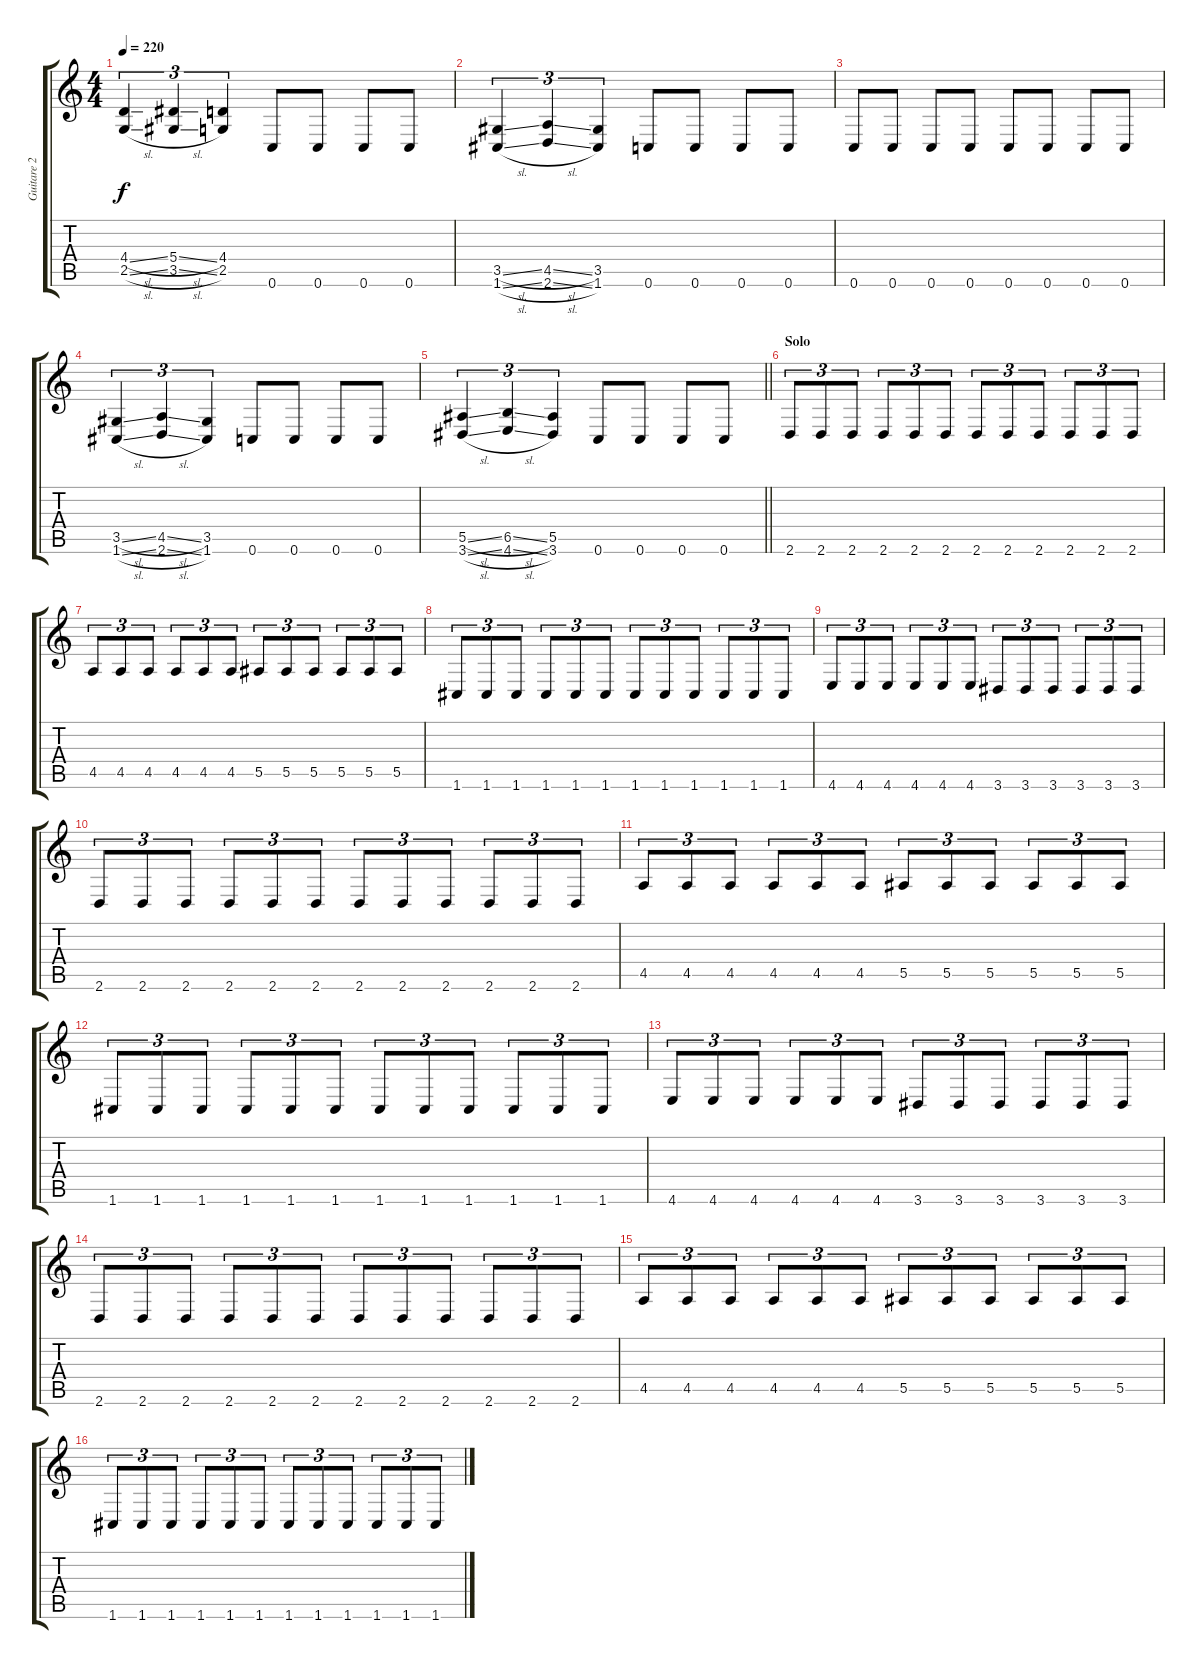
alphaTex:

\track ("Guitare 2" "Guitare 2") {instrument overdrivenguitar}
\staff {score tabs}
\tuning (C4 G3 Eb3 Bb2 F2 C2) {hide}
\ts (4 4)
\tempo 220
\clef g2
\ks c
(4.4{sl} 2.5{sl}).4{tu (3 2) dy f} (5.4{sl} 3.5{sl}).4{tu (3 2)} (4.4 2.5).4{tu (3 2)} 0.6.8 0.6.8 0.6.8 0.6.8 |
(3.5{sl} 1.6{sl}).4{tu (3 2)} (4.5{sl} 2.6{sl}).4{tu (3 2)} (3.5 1.6).4{tu (3 2)} 0.6.8 0.6.8 0.6.8 0.6.8 |
0.6.8 0.6.8 0.6.8 0.6.8 0.6.8 0.6.8 0.6.8 0.6.8 |
(3.5{sl} 1.6{sl}).4{tu (3 2)} (4.5{sl} 2.6{sl}).4{tu (3 2)} (3.5 1.6).4{tu (3 2)} 0.6.8 0.6.8 0.6.8 0.6.8 |
\barLineRight lightlight
(5.5{sl} 3.6{sl}).4{tu (3 2)} (6.5{sl} 4.6{sl}).4{tu (3 2)} (5.5 3.6).4{tu (3 2)} 0.6.8 0.6.8 0.6.8 0.6.8 |
\section ("" "Solo")
2.6.8{tu (3 2)} 2.6.8{tu (3 2)} 2.6.8{tu (3 2)} 2.6.8{tu (3 2)} 2.6.8{tu (3 2)} 2.6.8{tu (3 2)} 2.6.8{tu (3 2)} 2.6.8{tu (3 2)} 2.6.8{tu (3 2)} 2.6.8{tu (3 2)} 2.6.8{tu (3 2)} 2.6.8{tu (3 2)} |
4.5.8{tu (3 2)} 4.5.8{tu (3 2)} 4.5.8{tu (3 2)} 4.5.8{tu (3 2)} 4.5.8{tu (3 2)} 4.5.8{tu (3 2)} 5.5.8{tu (3 2)} 5.5.8{tu (3 2)} 5.5.8{tu (3 2)} 5.5.8{tu (3 2)} 5.5.8{tu (3 2)} 5.5.8{tu (3 2)} |
1.6.8{tu (3 2)} 1.6.8{tu (3 2)} 1.6.8{tu (3 2)} 1.6.8{tu (3 2)} 1.6.8{tu (3 2)} 1.6.8{tu (3 2)} 1.6.8{tu (3 2)} 1.6.8{tu (3 2)} 1.6.8{tu (3 2)} 1.6.8{tu (3 2)} 1.6.8{tu (3 2)} 1.6.8{tu (3 2)} |
4.6.8{tu (3 2)} 4.6.8{tu (3 2)} 4.6.8{tu (3 2)} 4.6.8{tu (3 2)} 4.6.8{tu (3 2)} 4.6.8{tu (3 2)} 3.6.8{tu (3 2)} 3.6.8{tu (3 2)} 3.6.8{tu (3 2)} 3.6.8{tu (3 2)} 3.6.8{tu (3 2)} 3.6.8{tu (3 2)} |
2.6.8{tu (3 2)} 2.6.8{tu (3 2)} 2.6.8{tu (3 2)} 2.6.8{tu (3 2)} 2.6.8{tu (3 2)} 2.6.8{tu (3 2)} 2.6.8{tu (3 2)} 2.6.8{tu (3 2)} 2.6.8{tu (3 2)} 2.6.8{tu (3 2)} 2.6.8{tu (3 2)} 2.6.8{tu (3 2)} |
4.5.8{tu (3 2)} 4.5.8{tu (3 2)} 4.5.8{tu (3 2)} 4.5.8{tu (3 2)} 4.5.8{tu (3 2)} 4.5.8{tu (3 2)} 5.5.8{tu (3 2)} 5.5.8{tu (3 2)} 5.5.8{tu (3 2)} 5.5.8{tu (3 2)} 5.5.8{tu (3 2)} 5.5.8{tu (3 2)} |
1.6.8{tu (3 2)} 1.6.8{tu (3 2)} 1.6.8{tu (3 2)} 1.6.8{tu (3 2)} 1.6.8{tu (3 2)} 1.6.8{tu (3 2)} 1.6.8{tu (3 2)} 1.6.8{tu (3 2)} 1.6.8{tu (3 2)} 1.6.8{tu (3 2)} 1.6.8{tu (3 2)} 1.6.8{tu (3 2)} |
4.6.8{tu (3 2)} 4.6.8{tu (3 2)} 4.6.8{tu (3 2)} 4.6.8{tu (3 2)} 4.6.8{tu (3 2)} 4.6.8{tu (3 2)} 3.6.8{tu (3 2)} 3.6.8{tu (3 2)} 3.6.8{tu (3 2)} 3.6.8{tu (3 2)} 3.6.8{tu (3 2)} 3.6.8{tu (3 2)} |
2.6.8{tu (3 2)} 2.6.8{tu (3 2)} 2.6.8{tu (3 2)} 2.6.8{tu (3 2)} 2.6.8{tu (3 2)} 2.6.8{tu (3 2)} 2.6.8{tu (3 2)} 2.6.8{tu (3 2)} 2.6.8{tu (3 2)} 2.6.8{tu (3 2)} 2.6.8{tu (3 2)} 2.6.8{tu (3 2)} |
4.5.8{tu (3 2)} 4.5.8{tu (3 2)} 4.5.8{tu (3 2)} 4.5.8{tu (3 2)} 4.5.8{tu (3 2)} 4.5.8{tu (3 2)} 5.5.8{tu (3 2)} 5.5.8{tu (3 2)} 5.5.8{tu (3 2)} 5.5.8{tu (3 2)} 5.5.8{tu (3 2)} 5.5.8{tu (3 2)} |
1.6.8{tu (3 2)} 1.6.8{tu (3 2)} 1.6.8{tu (3 2)} 1.6.8{tu (3 2)} 1.6.8{tu (3 2)} 1.6.8{tu (3 2)} 1.6.8{tu (3 2)} 1.6.8{tu (3 2)} 1.6.8{tu (3 2)} 1.6.8{tu (3 2)} 1.6.8{tu (3 2)} 1.6.8{tu (3 2)}
